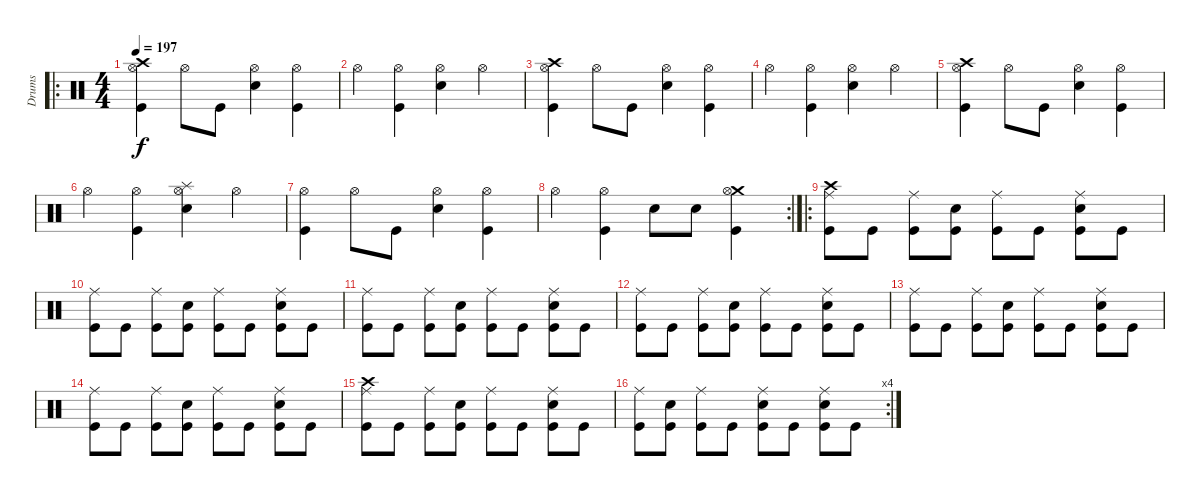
\track ("Drums" "Drums") {instrument percussion}
\staff {score}
\articulation defaults
\ro
\ts (4 4)
\tempo 197
\clef neutral
\ks c
("Crash high (hit)" "Hi-Hat (open)" "Kick (hit)").4{dy f} "Hi-Hat (open)".8 "Kick (hit)".8 ("Hi-Hat (open)" "Electric Snare (hit)").4 ("Hi-Hat (open)" "Kick (hit)").4 |
"Hi-Hat (open)".4 ("Hi-Hat (open)" "Kick (hit)").4 ("Hi-Hat (open)" "Electric Snare (hit)").4 "Hi-Hat (open)".4 |
("Crash high (hit)" "Hi-Hat (open)" "Kick (hit)").4 "Hi-Hat (open)".8 "Kick (hit)".8 ("Hi-Hat (open)" "Electric Snare (hit)").4 ("Hi-Hat (open)" "Kick (hit)").4 |
"Hi-Hat (open)".4 ("Hi-Hat (open)" "Kick (hit)").4 ("Hi-Hat (open)" "Electric Snare (hit)").4 "Hi-Hat (open)".4 |
("Crash high (hit)" "Hi-Hat (open)" "Kick (hit)").4 "Hi-Hat (open)".8 "Kick (hit)".8 ("Hi-Hat (open)" "Electric Snare (hit)").4 ("Hi-Hat (open)" "Kick (hit)").4 |
"Hi-Hat (open)".4 ("Hi-Hat (open)" "Kick (hit)").4 ("Splash (hit)" "Hi-Hat (open)" "Electric Snare (hit)").4 "Hi-Hat (open)".4 |
("Hi-Hat (open)" "Kick (hit)").4 "Hi-Hat (open)".8 "Kick (hit)".8 ("Hi-Hat (open)" "Electric Snare (hit)").4 ("Hi-Hat (open)" "Kick (hit)").4 |
\rc 2 "Hi-Hat (open)".4
("Hi-Hat (open)" "Kick (hit)").4 "Electric Snare (hit)".8 "Electric Snare (hit)".8 ("Crash medium (hit)" "Hi-Hat (open)" "Kick (hit)").4 |
\ro
("Crash high (hit)" "Ride (middle)" "Kick (hit)").8 "Kick (hit)".8 ("Ride (middle)" "Kick (hit)").8 ("Electric Snare (hit)" "Kick (hit)").8 ("Ride (middle)" "Kick (hit)").8 "Kick (hit)".8 ("Ride (middle)" "Electric Snare (hit)" "Kick (hit)").8 "Kick (hit)".8 |
("Ride (middle)" "Kick (hit)").8 "Kick (hit)".8 ("Ride (middle)" "Kick (hit)").8 ("Electric Snare (hit)" "Kick (hit)").8 ("Ride (middle)" "Kick (hit)").8 "Kick (hit)".8 ("Ride (middle)" "Electric Snare (hit)" "Kick (hit)").8 "Kick (hit)".8 |
("Ride (middle)" "Kick (hit)").8 "Kick (hit)".8 ("Ride (middle)" "Kick (hit)").8 ("Electric Snare (hit)" "Kick (hit)").8 ("Ride (middle)" "Kick (hit)").8 "Kick (hit)".8 ("Ride (middle)" "Electric Snare (hit)" "Kick (hit)").8 "Kick (hit)".8 |
("Ride (middle)" "Kick (hit)").8 "Kick (hit)".8 ("Ride (middle)" "Kick (hit)").8 ("Electric Snare (hit)" "Kick (hit)").8 ("Ride (middle)" "Kick (hit)").8 "Kick (hit)".8 ("Ride (middle)" "Electric Snare (hit)" "Kick (hit)").8 "Kick (hit)".8 |
("Ride (middle)" "Kick (hit)").8 "Kick (hit)".8 ("Ride (middle)" "Kick (hit)").8 ("Electric Snare (hit)" "Kick (hit)").8 ("Ride (middle)" "Kick (hit)").8 "Kick (hit)".8 ("Ride (middle)" "Electric Snare (hit)" "Kick (hit)").8 "Kick (hit)".8 |
("Ride (middle)" "Kick (hit)").8 "Kick (hit)".8 ("Ride (middle)" "Kick (hit)").8 ("Electric Snare (hit)" "Kick (hit)").8 ("Ride (middle)" "Kick (hit)").8 "Kick (hit)".8 ("Ride (middle)" "Electric Snare (hit)" "Kick (hit)").8 "Kick (hit)".8 |
("Crash high (hit)" "Ride (middle)" "Kick (hit)").8 "Kick (hit)".8 ("Ride (middle)" "Kick (hit)").8 ("Electric Snare (hit)" "Kick (hit)").8 ("Ride (middle)" "Kick (hit)").8 "Kick (hit)".8 ("Ride (middle)" "Electric Snare (hit)" "Kick (hit)").8 "Kick (hit)".8 |
\rc 4
("Ride (middle)" "Kick (hit)").8 ("Electric Snare (hit)" "Kick (hit)").8 ("Ride (middle)" "Kick (hit)").8 "Kick (hit)".8 ("Ride (middle)" "Electric Snare (hit)" "Kick (hit)").8 "Kick (hit)".8 ("Ride (middle)" "Electric Snare (hit)" "Kick (hit)").8 "Kick (hit)".8
